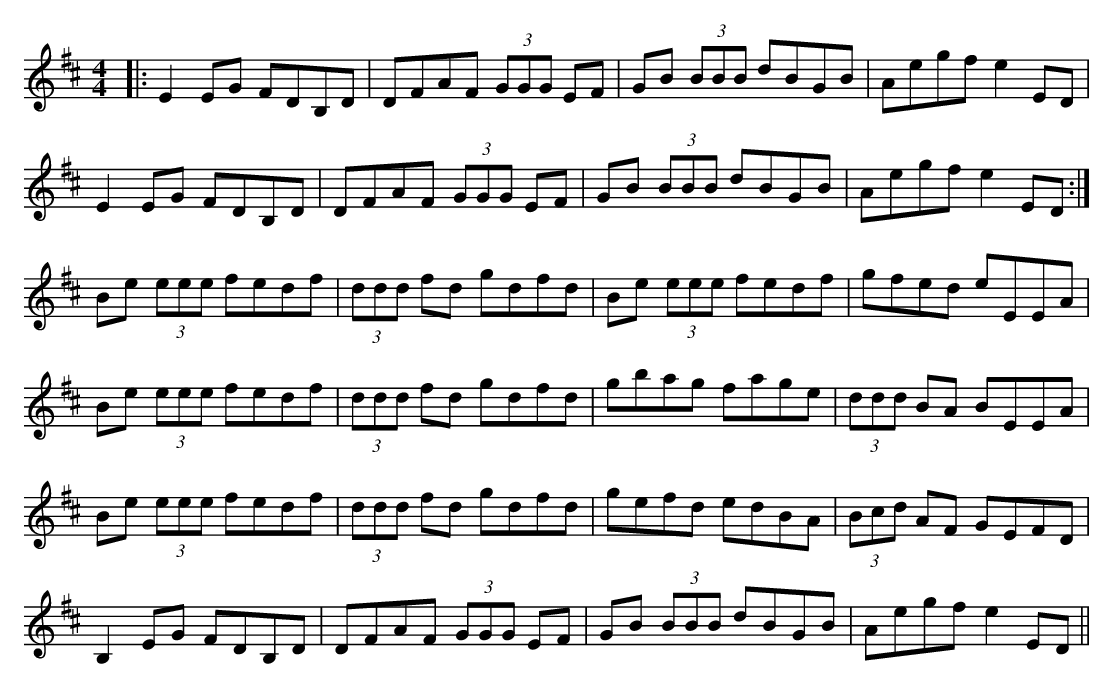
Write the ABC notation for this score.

X:1
M:4/4
K:Edor
|:E2 EG FDB,D|DFAF (3GGG EF|GB (3BBB dBGB|Aegf e2 ED|
E2 EG FDB,D|DFAF (3GGG EF|GB (3BBB dBGB|Aegf e2 ED:|
Be (3eee fedf|(3ddd fd gdfd|Be (3eee fedf|gfed eEEA|
Be (3eee fedf|(3ddd fd gdfd|gbag fage|(3ddd BA BEEA|
Be (3eee fedf|(3ddd fd gdfd|gefd edBA|(3Bcd AF GEFD|
B,2 EG FDB,D|DFAF (3GGG EF|GB (3BBB dBGB|Aegf e2 ED||
